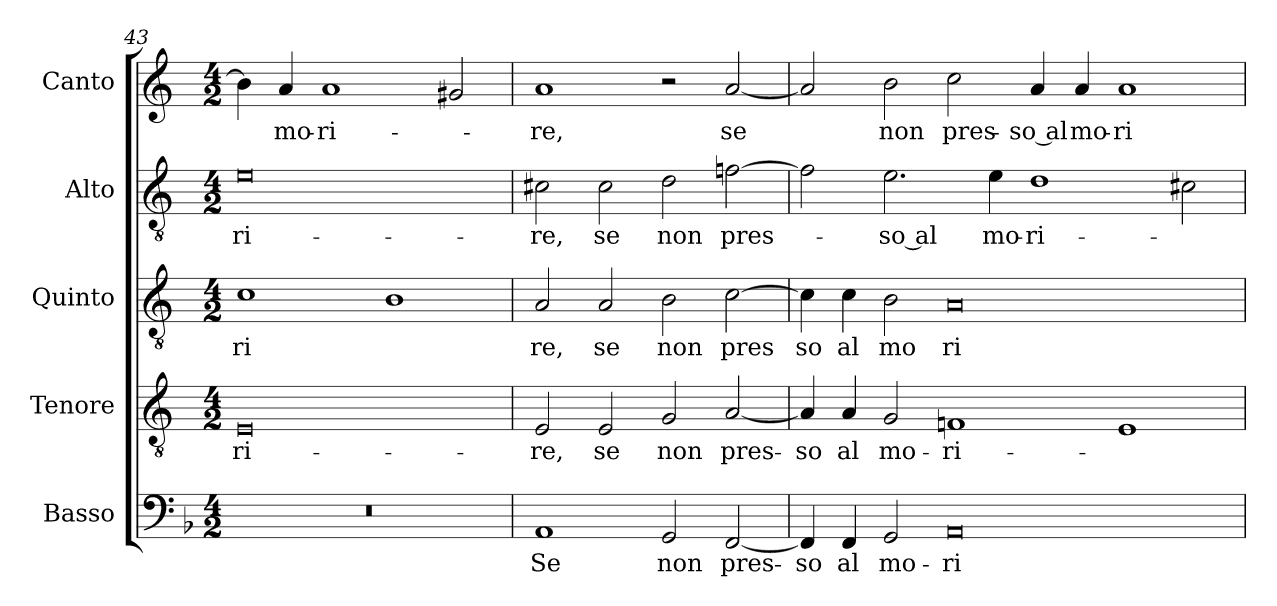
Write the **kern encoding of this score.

**kern	**text	**kern	**text	**kern	**text	**kern	**text	**kern	**text
*part5	*part5	*part4	*part4	*part3	*part3	*part2	*part2	*part1	*part1
*staff5	*staff5	*staff4	*staff4	*staff3	*staff3	*staff2	*staff2	*staff1	*staff1
*I"Basso	*	*I"Tenore	*	*I"Quinto	*	*I"Alto	*	*I"Canto	*
*clefF4	*	*clefGv2	*	*clefGv2	*	*clefGv2	*	*clefG2	*
*	*	*ITrd-3c-5	*	*ITrd-3c-5	*	*ITrd-3c-5	*	*ITrd-3c-5	*
*k[b-]	*	*	*	*	*	*	*	*k[b-]	*
*F:	*	*	*	*	*	*	*	*F:	*
*M4/2	*	*M4/2	*	*M4/2	*	*M4/2	*	*M4/2	*
=43	=43	=43	=43	=43	=43	=43	=43	=43	=43
!	!	!	!LO:LY:b:cj	!	!LO:LY:b:cj	!	!LO:LY:b:cj	!	!
0r	.	0A	-ri-	1f	ri	0a	-ri-	(4ee\]	.
!	!	!	!	!	!	!	!	!	!LO:LY:b:cj
.	.	.	.	.	.	.	.	4dd/	mo-
!	!	!	!	!	!	!	!	!	!LO:LY:b:cj
.	.	.	.	.	.	.	.	1dd	-ri-
.	.	.	.	1e	.	.	.	.	.
.	.	.	.	.	.	.	.	2cc#/	.
=44	=44	=44	=44	=44	=44	=44	=44	=44	=44
!	!LO:LY:b:cj	!	!LO:LY:b:cj	!	!LO:LY:b:cj	!	!LO:LY:b:cj	!	!LO:LY:b:cj
1AA	Se	2A/	-re,	2d/	re,	2f#X\	-re,	1dd	-re,
!	!	!	!LO:LY:b:cj	!	!LO:LY:b:cj	!	!LO:LY:b:cj	!	!
.	.	2A/	se	2d/	se	2f#\	se	.	.
!	!LO:LY:b:cj	!	!LO:LY:b:cj	!	!LO:LY:b:cj	!	!LO:LY:b:cj	!	!
2GG/	non	2c/	non	2e\	non	2g\	non	2r	.
!	!LO:LY:b	!	!LO:LY:b	!	!LO:LY:b	!	!LO:LY:b	!	!LO:LY:b:cj
[<2FF/	pres-	[<2d/	pres-	[>2f\	pres	[>2b-\	pres-	[<2dd/	se
=45	=45	=45	=45	=45	=45	=45	=45	=45	=45
!	!LO:LY:b	!	!LO:LY:b	!	!LO:LY:b	!	!	!	!
4FF/]	-so	4d/]	-so	4f\]	so	2b-\]	.	2dd>/]	.
!	!LO:LY:b	!	!LO:LY:b	!	!LO:LY:b	!	!	!	!
4FF/	al	4d/	al	4f\	al	.	.	.	.
!	!LO:LY:b:cj	!	!LO:LY:b:cj	!	!LO:LY:b:cj	!	!LO:LY:b:rj	!	!LO:LY:b:cj
2GG/	mo-	2c/	mo-	2e\	mo	2.a\	-so al	2ee\	non
!	!LO:LY:b:cj	!	!LO:LY:b:cj	!	!LO:LY:b:cj	!	!	!	!LO:LY:b:cj
0AA	-ri-	1B-	-ri-	0d	ri	.	.	2ff\	pres-
!	!	!	!	!	!	!	!LO:LY:b:cj	!	!
.	.	.	.	.	.	4a\	mo-	.	.
!	!	!	!	!	!	!	!LO:LY:b:cj	!	!LO:LY:b:rj
.	.	.	.	.	.	1g	-ri-	4dd/	-so al
!	!	!	!	!	!	!	!	!	!LO:LY:b:cj
.	.	.	.	.	.	.	.	4dd/	mo-
!	!	!	!	!	!	!	!	!	!LO:LY:b:cj
.	.	1A	.	.	.	.	.	1dd	-ri-
.	.	.	.	.	.	2f#\	.	.	.
=	=	=	=	=	=	=	=	=	=
*-	*-	*-	*-	*-	*-	*-	*-	*-	*-
